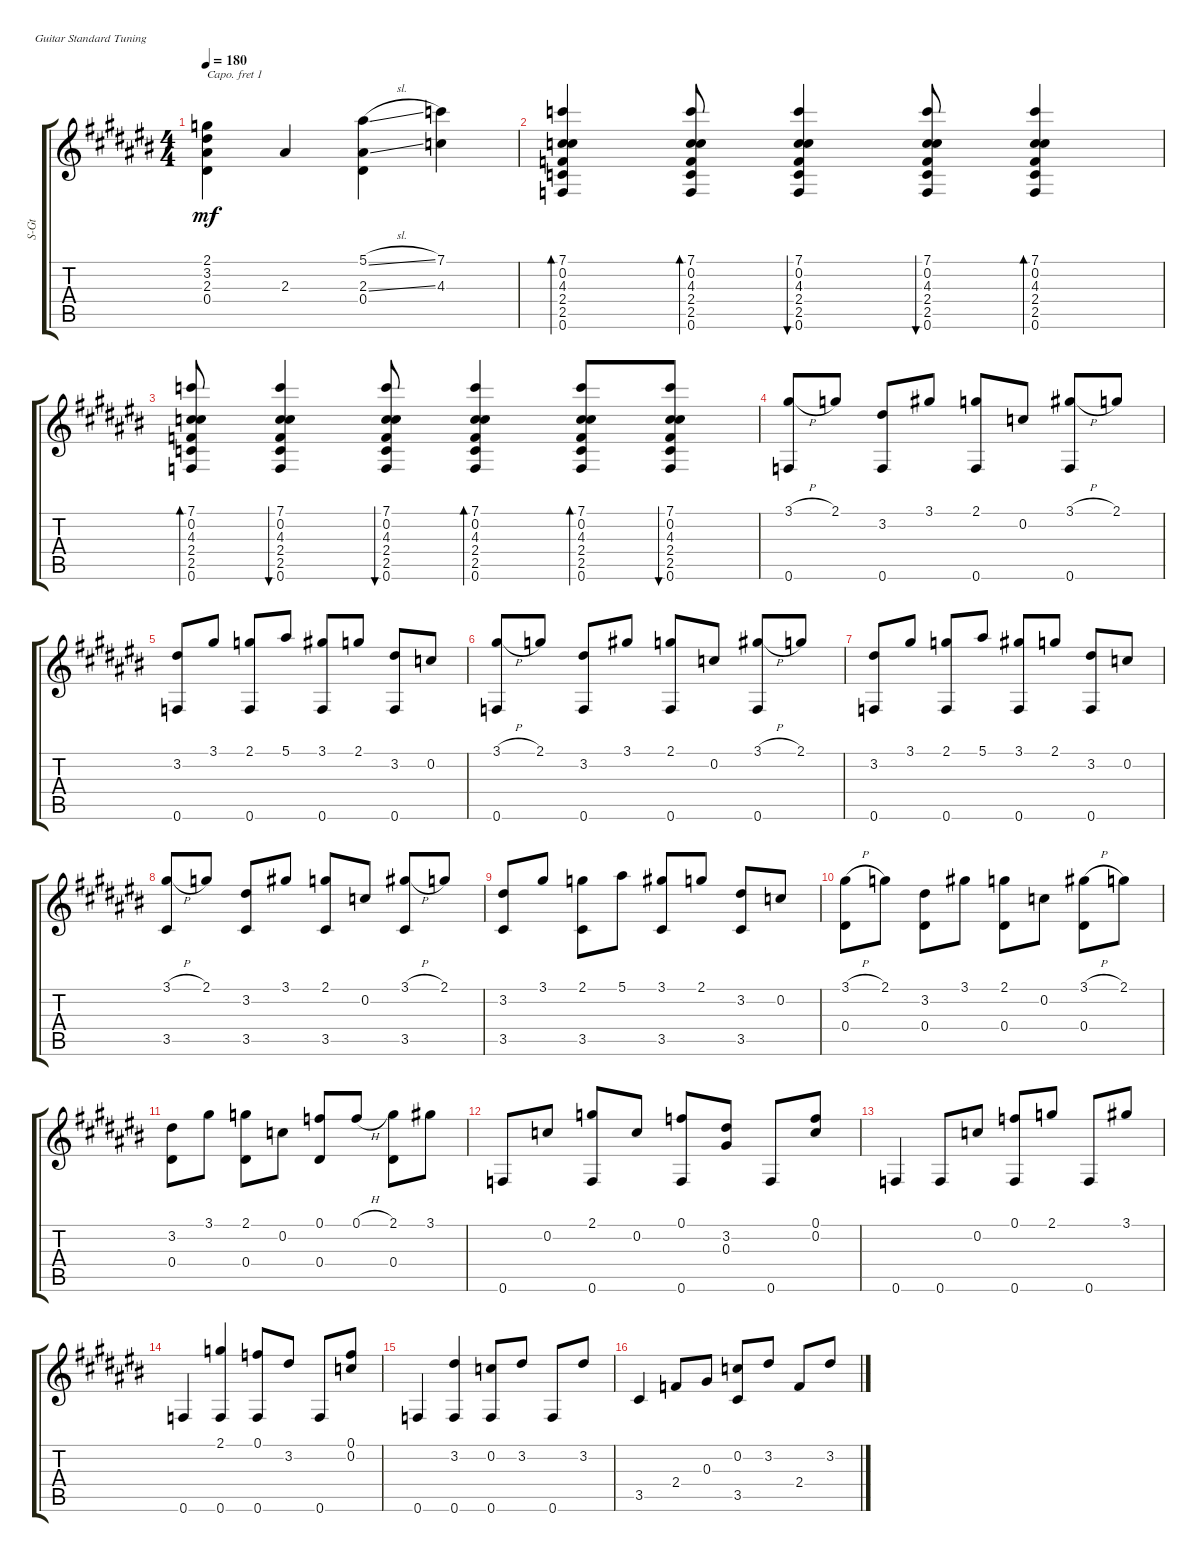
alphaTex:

\defaultSystemsLayout 4
\bracketExtendMode groupsimilarinstruments
\otherSystemsTrackNameOrientation horizontal
\track ("Steel Guitar" "S-Gt") {instrument acousticguitarsteel}
\staff {score tabs}
\capo 1
\tuning (E4 B3 G3 D3 A2 E2)
\ts (4 4)
\tempo 180
\clef g2
\ks c#
(2.1{acc b} 3.2{acc forcenatural} 2.3{acc forcenatural} 0.4{acc forcenatural}).4{dy mf beam Down} 2.3{acc forcenatural}.4{beam Up} (5.1{sl acc forcenatural} 2.3{ss acc forcenatural} 0.4{acc forcenatural}).4{beam Down} (7.1{acc forcenatural} 4.3{acc forcenatural}).4{beam Down} |
(7.1{acc forcenatural} 0.2{acc forcenatural} 4.3{acc forcenatural} 2.4{acc forcenatural} 2.5{acc forcenatural} 0.6{acc forcenatural}).4{bd 119 beam Up} (7.1{acc forcenatural} 0.2{acc forcenatural} 4.3{acc forcenatural} 2.4{acc forcenatural} 2.5{acc forcenatural} 0.6{acc forcenatural}).8{bd 119 beam Up} (7.1{acc forcenatural} 0.2{acc forcenatural} 4.3{acc forcenatural} 2.4{acc forcenatural} 2.5{acc forcenatural} 0.6{acc forcenatural}).4{bu 118 beam Up} (7.1{acc forcenatural} 0.2{acc forcenatural} 4.3{acc forcenatural} 2.4{acc forcenatural} 2.5{acc forcenatural} 0.6{acc forcenatural}).8{bu 118 beam Up} (7.1{acc forcenatural} 0.2{acc forcenatural} 4.3{acc forcenatural} 2.4{acc forcenatural} 2.5{acc forcenatural} 0.6{acc forcenatural}).4{bd 116 beam Up} |
(7.1{acc forcenatural} 0.2{acc forcenatural} 4.3{acc forcenatural} 2.4{acc forcenatural} 2.5{acc forcenatural} 0.6{acc forcenatural}).8{bd 119 beam Up} (7.1{acc forcenatural} 0.2{acc forcenatural} 4.3{acc forcenatural} 2.4{acc forcenatural} 2.5{acc forcenatural} 0.6{acc forcenatural}).4{bu 118 beam Up} (7.1{acc forcenatural} 0.2{acc forcenatural} 4.3{acc forcenatural} 2.4{acc forcenatural} 2.5{acc forcenatural} 0.6{acc forcenatural}).8{bu 118 beam Up} (7.1{acc forcenatural} 0.2{acc forcenatural} 4.3{acc forcenatural} 2.4{acc forcenatural} 2.5{acc forcenatural} 0.6{acc forcenatural}).4{bd 119 beam Up} (7.1{acc forcenatural} 0.2{acc forcenatural} 4.3{acc forcenatural} 2.4{acc forcenatural} 2.5{acc forcenatural} 0.6{acc forcenatural}).8{bd 119 beam Up} (7.1{acc forcenatural} 0.2{acc forcenatural} 4.3{acc forcenatural} 2.4{acc forcenatural} 2.5{acc forcenatural} 0.6{acc forcenatural}).8{bu 118 beam Up} |
(3.1{h acc forcenatural} 0.6{acc forcenatural}).8{beam Up} 2.1{acc b}.8{beam Up} (3.2{acc forcenatural} 0.6{acc forcenatural}).8{beam Up} 3.1{acc forcenatural}.8{beam Up} (2.1{acc b} 0.6{acc forcenatural}).8{beam Up} 0.2{acc forcenatural}.8{beam Up} (3.1{h acc forcenatural} 0.6{acc forcenatural}).8{beam Up} 2.1{acc b}.8{beam Up} |
(3.2{acc forcenatural} 0.6{acc forcenatural}).8{beam Up} 3.1{acc forcenatural}.8{beam Up} (2.1{acc b} 0.6{acc forcenatural}).8{beam Up} 5.1{acc forcenatural}.8{beam Up} (3.1{acc forcenatural} 0.6{acc forcenatural}).8{beam Up} 2.1{acc b}.8{beam Up} (3.2{acc forcenatural} 0.6{acc forcenatural}).8{beam Up} 0.2{acc forcenatural}.8{beam Up} |
(3.1{h acc forcenatural} 0.6{acc forcenatural}).8{beam Up} 2.1{acc b}.8{beam Up} (3.2{acc forcenatural} 0.6{acc forcenatural}).8{beam Up} 3.1{acc forcenatural}.8{beam Up} (2.1{acc b} 0.6{acc forcenatural}).8{beam Up} 0.2{acc forcenatural}.8{beam Up} (3.1{h acc forcenatural} 0.6{acc forcenatural}).8{beam Up} 2.1{acc b}.8{beam Up} |
(3.2{acc forcenatural} 0.6{acc forcenatural}).8{beam Up} 3.1{acc forcenatural}.8{beam Up} (2.1{acc b} 0.6{acc forcenatural}).8{beam Up} 5.1{acc forcenatural}.8{beam Up} (3.1{acc forcenatural} 0.6{acc forcenatural}).8{beam Up} 2.1{acc b}.8{beam Up} (3.2{acc forcenatural} 0.6{acc forcenatural}).8{beam Up} 0.2{acc forcenatural}.8{beam Up} |
(3.1{h acc forcenatural} 3.5{acc forcenatural}).8{beam Up} 2.1{acc b}.8{beam Up} (3.2{acc forcenatural} 3.5{acc forcenatural}).8{beam Up} 3.1{acc forcenatural}.8{beam Up} (2.1{acc b} 3.5{acc forcenatural}).8{beam Up} 0.2{acc forcenatural}.8{beam Up} (3.1{h acc forcenatural} 3.5{acc forcenatural}).8{beam Up} 2.1{acc b}.8{beam Up} |
(3.5{acc forcenatural} 3.2{acc forcenatural}).8{beam Up} 3.1{acc forcenatural}.8{beam Up} (2.1{acc b} 3.5{acc forcenatural}).8{beam Down} 5.1{acc forcenatural}.8{beam Down} (3.1{acc forcenatural} 3.5{acc forcenatural}).8{beam Up} 2.1{acc b}.8{beam Up} (3.2{acc forcenatural} 3.5{acc forcenatural}).8{beam Up} 0.2{acc forcenatural}.8{beam Up} |
(3.1{h acc forcenatural} 0.4{acc forcenatural}).8{beam Down} 2.1{acc b}.8{beam Down} (3.2{acc forcenatural} 0.4{acc forcenatural}).8{beam Down} 3.1{acc forcenatural}.8{beam Down} (2.1{acc b} 0.4{acc forcenatural}).8{beam Down} 0.2{acc forcenatural}.8{beam Down} (3.1{h acc forcenatural} 0.4{acc forcenatural}).8{beam Down} 2.1{acc b}.8{beam Down} |
(0.4{acc forcenatural} 3.2{acc forcenatural}).8{beam Down} 3.1{acc forcenatural}.8{beam Down} (2.1{acc b} 0.4{acc forcenatural}).8{beam Down} 0.2{acc forcenatural}.8{beam Down} (0.1{acc forcenatural} 0.4{acc forcenatural}).8{beam Up} 0.1{h acc forcenatural}.8{beam Up} (2.1{acc b} 0.4{acc forcenatural}).8{beam Down} 3.1{acc forcenatural}.8{beam Down} |
0.6{acc forcenatural}.8{beam Up} 0.2{acc forcenatural}.8{beam Up} (2.1{acc b} 0.6{acc forcenatural}).8{beam Up} 0.2{acc forcenatural}.8{beam Up} (0.1{acc forcenatural} 0.6{acc forcenatural}).8{beam Up} (3.2{acc forcenatural} 0.3{acc forcenatural}).8{beam Up} 0.6{acc forcenatural}.8{beam Up} (0.1{acc forcenatural} 0.2{acc forcenatural}).8{beam Up} |
0.6{acc forcenatural}.4{beam Up} 0.6{acc forcenatural}.8{beam Up} 0.2{acc forcenatural}.8{beam Up} (0.1{acc forcenatural} 0.6{acc forcenatural}).8{beam Up} 2.1{acc b}.8{beam Up} 0.6{acc forcenatural}.8{beam Up} 3.1{acc forcenatural}.8{beam Up} |
0.6{acc forcenatural}.4{beam Up} (0.6{acc forcenatural} 2.1{acc b}).4{beam Up} (0.6{acc forcenatural} 0.1{acc forcenatural}).8{beam Up} 3.2{acc forcenatural}.8{beam Up} 0.6{acc forcenatural}.8{beam Up} (0.1{acc forcenatural} 0.2{acc forcenatural}).8{beam Up} |
0.6{acc forcenatural}.4{beam Up} (0.6{acc forcenatural} 3.2{acc forcenatural}).4{beam Up} (0.6{acc forcenatural} 0.2{acc forcenatural}).8{beam Up} 3.2{acc forcenatural}.8{beam Up} 0.6{acc forcenatural}.8{beam Up} 3.2{acc forcenatural}.8{beam Up} |
3.5{acc forcenatural}.4{beam Up} 2.4{acc forcenatural}.8{beam Up} 0.3{acc forcenatural}.8{beam Up} (0.2{acc forcenatural} 3.5{acc forcenatural}).8{beam Up} 3.2{acc forcenatural}.8{beam Up} 2.4{acc forcenatural}.8{beam Up} 3.2{acc forcenatural}.8{beam Up}
